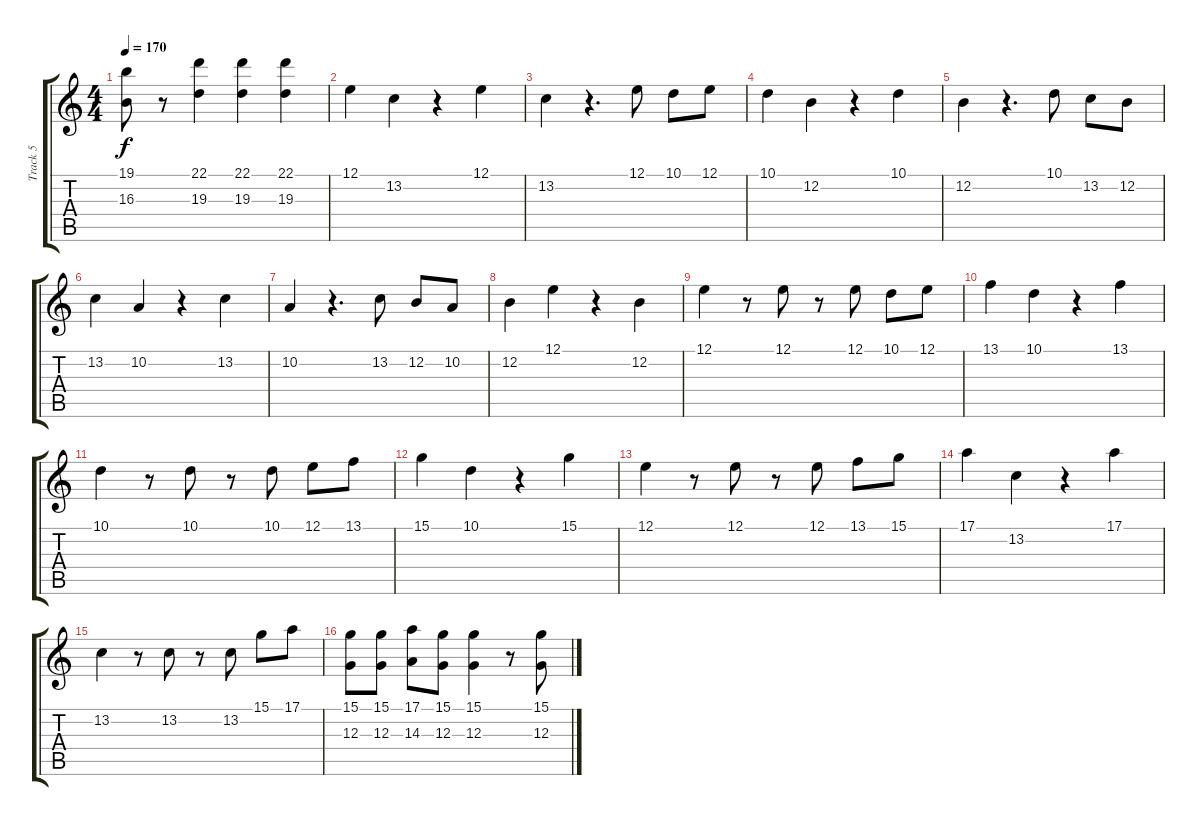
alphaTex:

\track ("Track 5" "Track 5") {instrument stringensemble1}
\staff {score tabs}
\tuning (E4 B3 G3 D3 A2 E2) {hide}
\ts (4 4)
\tempo 170
\clef g2
\ks c
(19.1 16.3).8{dy f} r.8 (22.1 19.3).4 (22.1 19.3).4 (22.1 19.3).4 |
12.1.4 13.2.4 r.4 12.1.4 |
13.2.4 r.4{d} 12.1.8 10.1.8 12.1.8 |
10.1.4 12.2.4 r.4 10.1.4 |
12.2.4 r.4{d} 10.1.8 13.2.8 12.2.8 |
13.2.4 10.2.4 r.4 13.2.4 |
10.2.4 r.4{d} 13.2.8 12.2.8 10.2.8 |
12.2.4 12.1.4 r.4 12.2.4 |
12.1.4 r.8 12.1.8 r.8 12.1.8 10.1.8 12.1.8 |
13.1.4 10.1.4 r.4 13.1.4 |
10.1.4 r.8 10.1.8 r.8 10.1.8 12.1.8 13.1.8 |
15.1.4 10.1.4 r.4 15.1.4 |
12.1.4 r.8 12.1.8 r.8 12.1.8 13.1.8 15.1.8 |
17.1.4 13.2.4 r.4 17.1.4 |
13.2.4 r.8 13.2.8 r.8 13.2.8 15.1.8 17.1.8 |
(15.1 12.3).8 (15.1 12.3).8 (17.1 14.3).8 (15.1 12.3).8 (15.1 12.3).4 r.8 (15.1 12.3).8
